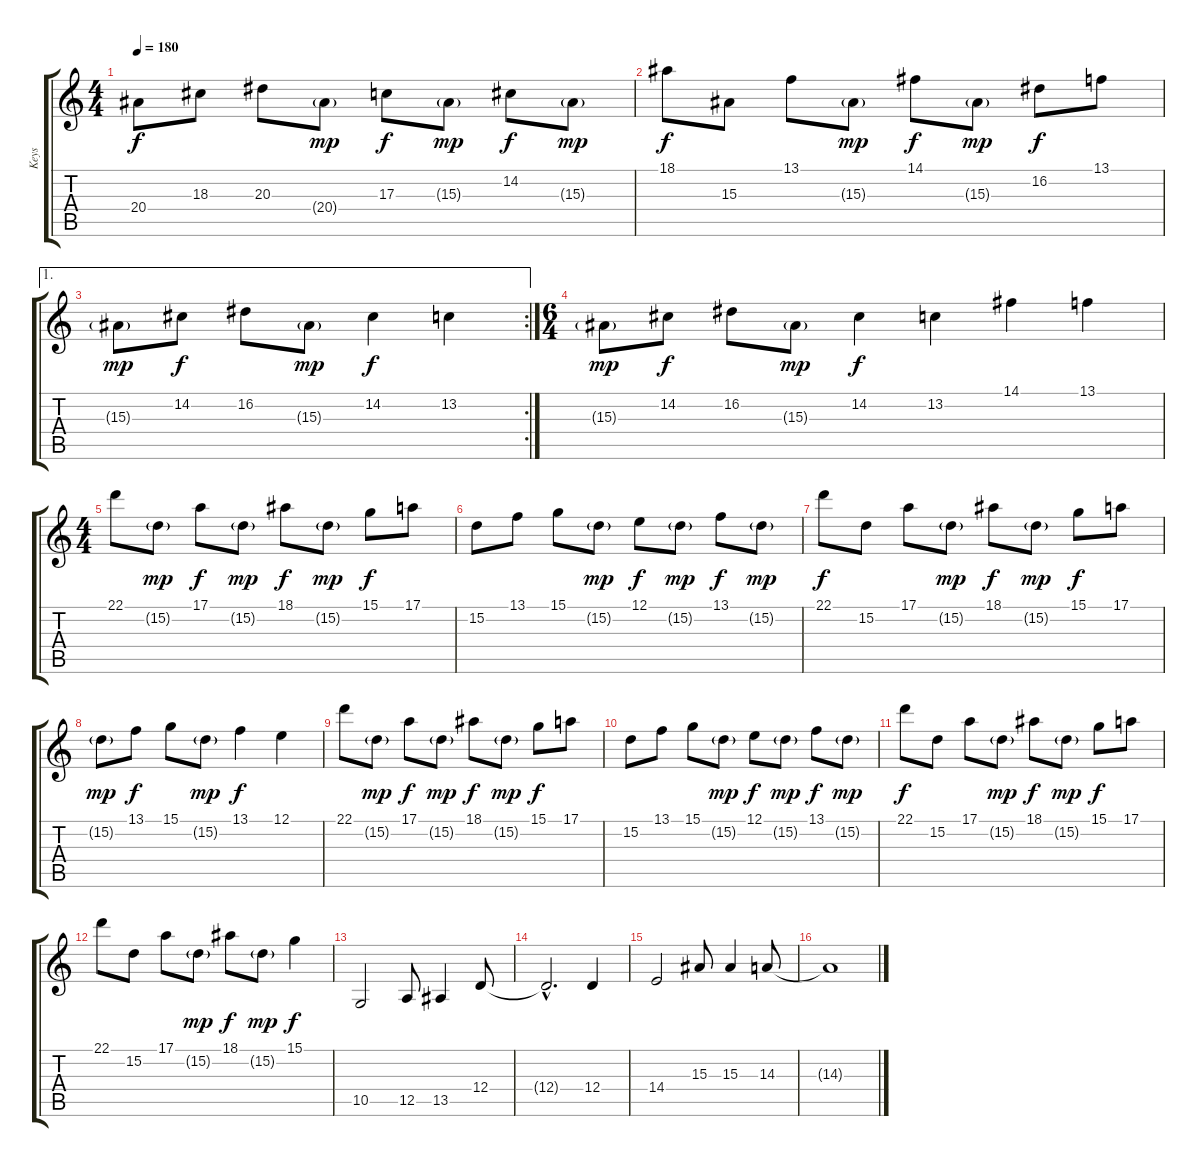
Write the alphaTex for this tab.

\track ("Keys" "Keys") {instrument synthstrings2}
\staff {score tabs}
\tuning (E4 B3 G3 D3 A2 E2) {hide}
\ts (4 4)
\tempo 180
\clef g2
\ks c
20.4.8{dy f} 18.3.8 20.3.8 20.4{g}.8{dy mp} 17.3.8{dy f} 15.3{g}.8{dy mp} 14.2.8{dy f} 15.3{g}.8{dy mp} |
18.1.8{dy f} 15.3.8 13.1.8 15.3{g}.8{dy mp} 14.1.8{dy f} 15.3{g}.8{dy mp} 16.2.8{dy f} 13.1.8 |
\ae 1
\rc 2
15.3{g}.8{dy mp} 14.2.8{dy f} 16.2.8 15.3{g}.8{dy mp} 14.2.4{dy f} 13.2.4 |
\ts (6 4)
15.3{g}.8{dy mp} 14.2.8{dy f} 16.2.8 15.3{g}.8{dy mp} 14.2.4{dy f} 13.2.4 14.1.4 13.1.4 |
\ts (4 4)
22.1.8 15.2{g}.8{dy mp} 17.1.8{dy f} 15.2{g}.8{dy mp} 18.1.8{dy f} 15.2{g}.8{dy mp} 15.1.8{dy f} 17.1.8 |
15.2.8 13.1.8 15.1.8 15.2{g}.8{dy mp} 12.1.8{dy f} 15.2{g}.8{dy mp} 13.1.8{dy f} 15.2{g}.8{dy mp} |
22.1.8{dy f} 15.2.8 17.1.8 15.2{g}.8{dy mp} 18.1.8{dy f} 15.2{g}.8{dy mp} 15.1.8{dy f} 17.1.8 |
15.2{g}.8{dy mp} 13.1.8{dy f} 15.1.8 15.2{g}.8{dy mp} 13.1.4{dy f} 12.1.4 |
22.1.8 15.2{g}.8{dy mp} 17.1.8{dy f} 15.2{g}.8{dy mp} 18.1.8{dy f} 15.2{g}.8{dy mp} 15.1.8{dy f} 17.1.8 |
15.2.8 13.1.8 15.1.8 15.2{g}.8{dy mp} 12.1.8{dy f} 15.2{g}.8{dy mp} 13.1.8{dy f} 15.2{g}.8{dy mp} |
22.1.8{dy f} 15.2.8 17.1.8 15.2{g}.8{dy mp} 18.1.8{dy f} 15.2{g}.8{dy mp} 15.1.8{dy f} 17.1.8 |
22.1.8 15.2.8 17.1.8 15.2{g}.8{dy mp} 18.1.8{dy f} 15.2{g}.8{dy mp} 15.1.4{dy f} |
10.5.2 12.5.8 13.5.4 12.4.8 |
12.4{hac t}.2{d} 12.4.4 |
14.4.2 15.3.8 15.3.4 14.3.8 |
14.3{t}.1
